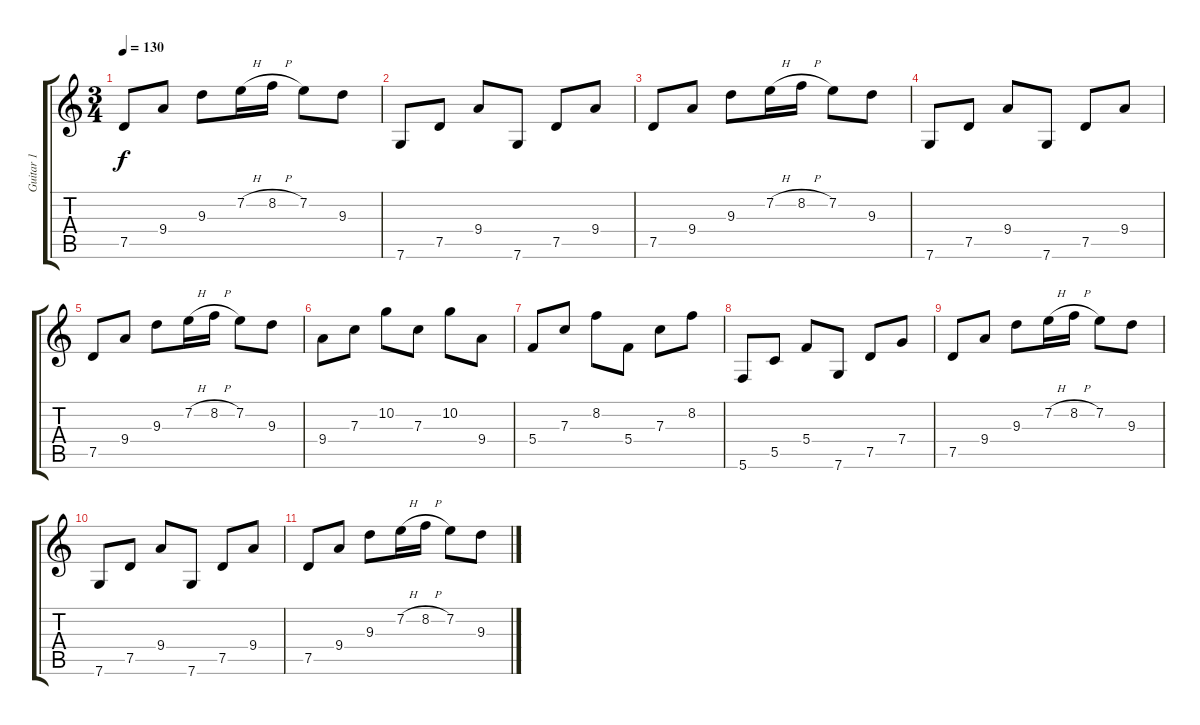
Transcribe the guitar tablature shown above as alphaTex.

\track ("Guitar 1" "Guitar 1") {instrument acousticguitarsteel}
\staff {score tabs}
\tuning (D4 A3 F3 C3 G2 C2) {hide}
\ts (3 4)
\tempo 130
\clef g2
\ks c
7.5.8{dy f} 9.4.8 9.3.8 7.2{h}.16 8.2{h}.16 7.2.8 9.3.8 |
7.6.8 7.5.8 9.4.8 7.6.8 7.5.8 9.4.8 |
7.5.8 9.4.8 9.3.8 7.2{h}.16 8.2{h}.16 7.2.8 9.3.8 |
7.6.8 7.5.8 9.4.8 7.6.8 7.5.8 9.4.8 |
7.5.8 9.4.8 9.3.8 7.2{h}.16 8.2{h}.16 7.2.8 9.3.8 |
9.4.8 7.3.8 10.2.8 7.3.8 10.2.8 9.4.8 |
5.4.8 7.3.8 8.2.8 5.4.8 7.3.8 8.2.8 |
5.6.8 5.5.8 5.4.8 7.6.8 7.5.8 7.4.8 |
7.5.8 9.4.8 9.3.8 7.2{h}.16 8.2{h}.16 7.2.8 9.3.8 |
7.6.8 7.5.8 9.4.8 7.6.8 7.5.8 9.4.8 |
7.5.8 9.4.8 9.3.8 7.2{h}.16 8.2{h}.16 7.2.8 9.3.8
